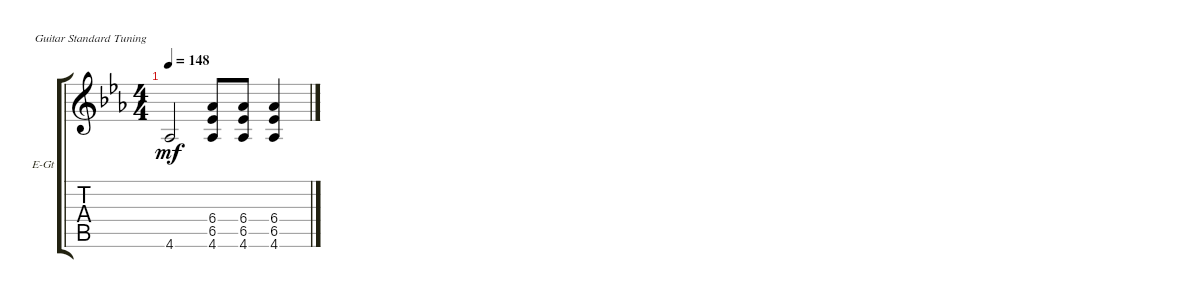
\defaultSystemsLayout 4
\bracketExtendMode groupsimilarinstruments
\firstSystemTrackNameOrientation horizontal
\otherSystemsTrackNameOrientation horizontal
\track ("Electric Guitar (Drive)" "E-Gt") {instrument overdrivenguitar}
\staff {score tabs}
\tuning (E4 B3 G3 D3 A2 E2)
\ts (4 4)
\tempo 148
\clef g2
\ks cminor
4.6{t}.2{dy mf} (4.6 6.5 6.4).8 (4.6 6.5 6.4).8 (4.6 6.5 6.4).4
